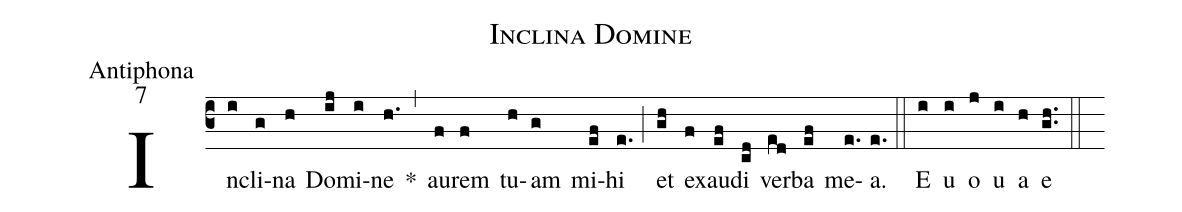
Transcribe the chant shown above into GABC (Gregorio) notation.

name:Inclina Domine;
office-part:Antiphona;
mode:7;
%%
(c3) In(i)cli(g)na(h) Do(ij)mi(i)ne(h.) *(,) au(f)rem(f) tu(h)am(g) mi(ef)hi(e.) (;) et(gh) ex(f)au(ef)di(cd) ver(ed)ba(ef) me(e.)a.(e.) (::) <eu>E(i) u(i) o(j) u(i) a(h) e</eu>(g.h.) (::)
